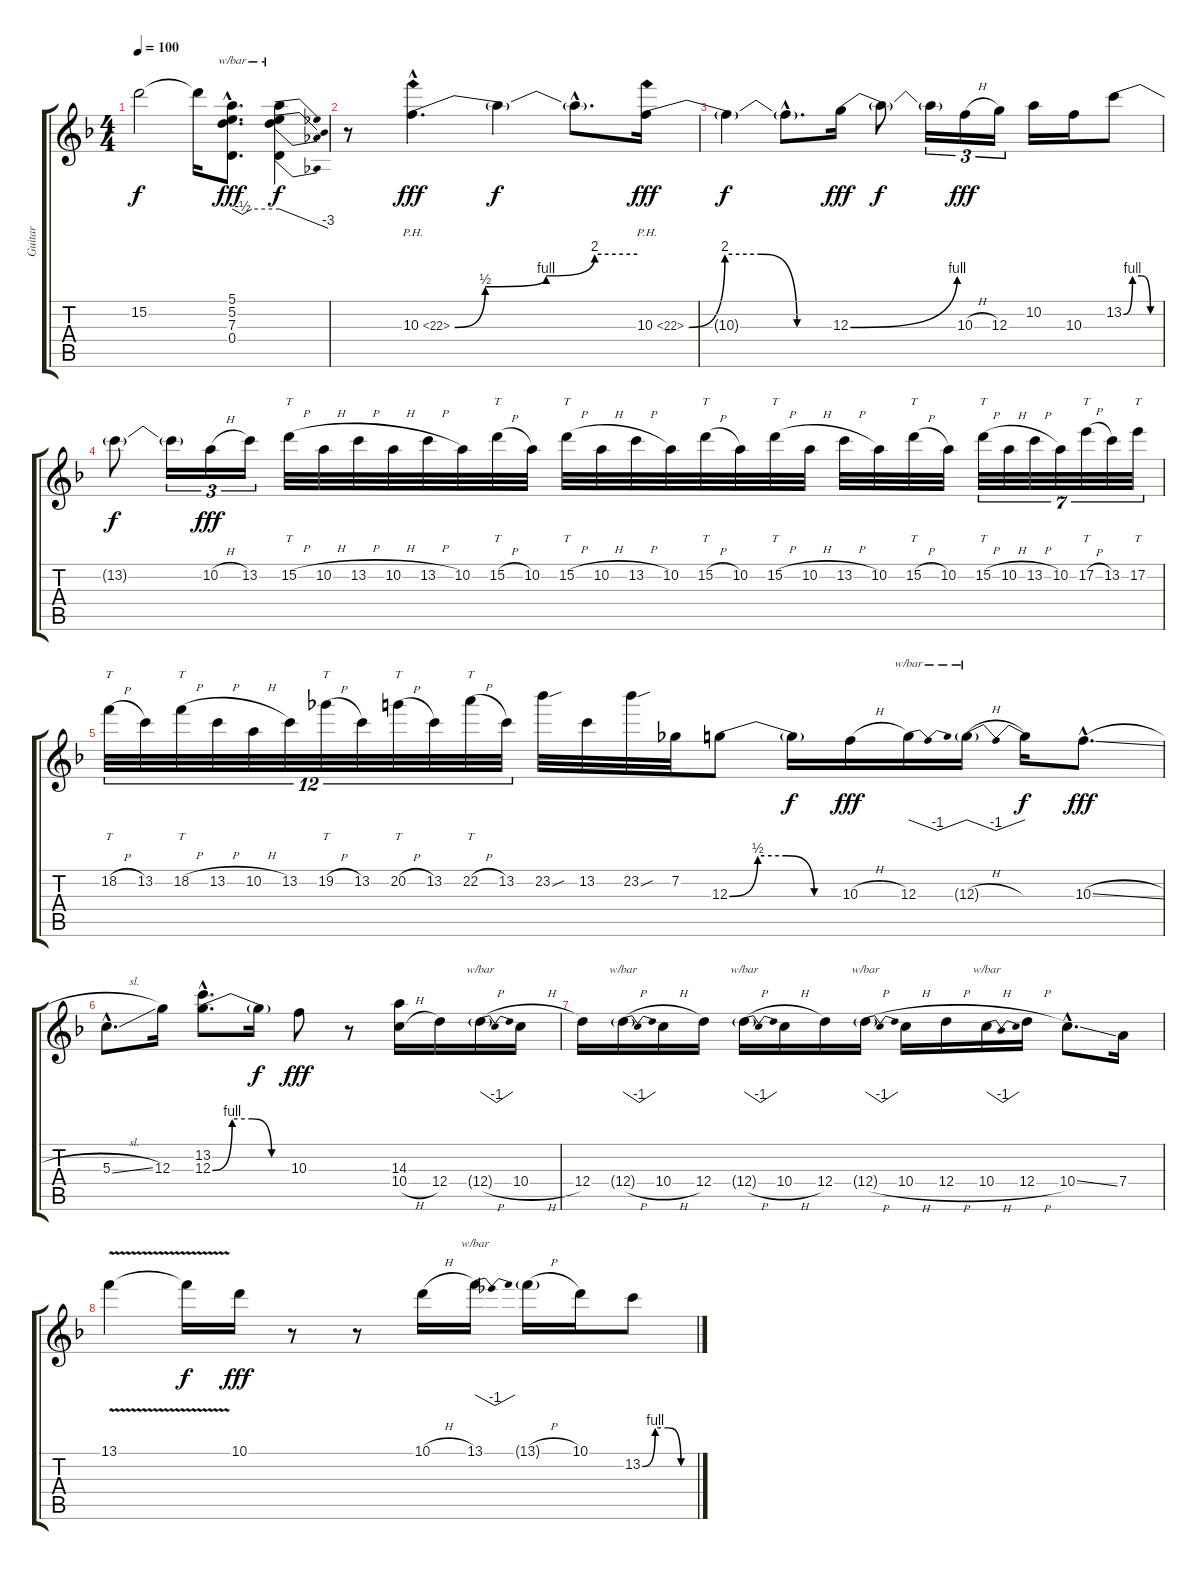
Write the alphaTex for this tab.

\track ("Guitar" "Guitar") {instrument distortionguitar}
\staff {score tabs}
\tuning (E4 B3 G3 D3 A2 E2) {hide}
\ts (4 4)
\tempo 100
\clef g2
\ks f
15.2{t}.2{dy f} 15.2{t}.16 (5.1{hac} 5.2{hac} 7.3{hac} 0.4{hac}).8{d tbe (custom default 0 0 13 -2 25 0 60 0) dy fff} (5.1{t} 5.2{t} 7.3{t} 0.4{t}).4{tbe (dive default 0 0 60 -12) dy f} |
r.8 10.3{be (custom 0 0 10 2 30 4 46 8 60 8) ph 12 hac}.4{d dy fff} 10.3{t}.4{dy f} 10.3{hac t}.8{d} 10.3{be (custom 0 0 15 8 30 8 45 0 60 0) ph 12}.16{dy fff} |
10.3{t}.4{dy f} 10.3{hac t}.8{d} 12.3{be (bend 0 0 60 4)}.16{dy fff} 12.3{t}.8{dy f} 12.3{t}.16{tu (3 2)} 10.3{h}.16{tu (3 2) dy fff} 12.3.16{tu (3 2)} 10.2.16 10.3.16 13.2{be (custom 0 0 15 4 30 4 45 0 60 0)}.8 |
13.2{t}.8{dy f} 13.2{t}.16{tu (3 2)} 10.2{h}.16{tu (3 2) dy fff} 13.2.16{tu (3 2)} 15.2{h}.32{tt} 10.2{h}.32 13.2{h}.32 10.2{h}.32 13.2{h}.32 10.2.32 15.2{h}.32{tt} 10.2.32 15.2{h}.32{tt} 10.2{h}.32 13.2{h}.32 10.2.32 15.2{h}.32{tt} 10.2.32 15.2{h}.32{tt} 10.2{h}.32 13.2{h}.32 10.2.32 15.2{h}.32{tt} 10.2.32 15.2{h}.32{tt tu (7 4)} 10.2{h}.32{tu (7 4)} 13.2{h}.32{tu (7 4)} 10.2.32{tu (7 4)} 17.2{h}.32{tt tu (7 4)} 13.2.32{tu (7 4)} 17.2.32{tt tu (7 4)} |
18.2{h}.32{tt tu (12 8)} 13.2.32{tu (12 8)} 18.2{h}.32{tt tu (12 8)} 13.2{h}.32{tu (12 8)} 10.2{h}.32{tu (12 8)} 13.2.32{tu (12 8)} 19.2{h}.32{tt tu (12 8)} 13.2.32{tu (12 8)} 20.2{h}.32{tt tu (12 8)} 13.2.32{tu (12 8)} 22.2{h}.32{tt tu (12 8)} 13.2.32{tu (12 8)} 23.2{sou}.32 13.2.32 23.2{sou}.32 7.2.32 12.3{be (custom 0 0 15 2 30 2 45 0 60 0)}.8 12.3{t}.16{dy f} 10.3{h}.16{dy fff} 12.3.16{tbe (dip default 0 0 30 -4 60 0)} 12.3{h g}.16{tbe (dip default 0 0 30 -4 60 0)} 12.3{t}.16{dy f} 10.3{sl hac}.8{d dy fff} |
5.3{sl hac}.8{d} 12.3.16 (13.2{hac} 12.3{be (custom 0 0 15 4 30 4 45 0 60 0) hac}).8{d} 12.3{t}.16{dy f} 10.3.8{dy fff} r.8 (14.3 10.4{h}).16 12.4.16 12.4{h g}.16{tbe (dip default 0 0 30 -4 60 0)} 10.4{h}.16 |
12.4.16 12.4{h g}.16{tbe (dip default 0 0 30 -4 60 0)} 10.4{h}.16 12.4.16 12.4{h g}.16{tbe (dip default 0 0 30 -4 60 0)} 10.4{h}.16 12.4.16 12.4{h g}.16{tbe (dip default 0 0 30 -4 60 0)} 10.4{h}.16 12.4{h}.16 10.4{h}.16{tbe (dip default 0 0 30 -4 60 0)} 12.4{h}.16 10.4{ss hac}.8{d} 7.4.16 |
13.1{v}.4 13.1{t}.16{dy f} 10.1.16{dy fff} r.8 r.8 10.1{h}.16 13.1.16{tbe (dip default 0 0 30 -4 60 0)} 13.1{h g}.16 10.1.16 13.2{be (custom 0 0 15 4 30 4 45 0 60 0)}.8
